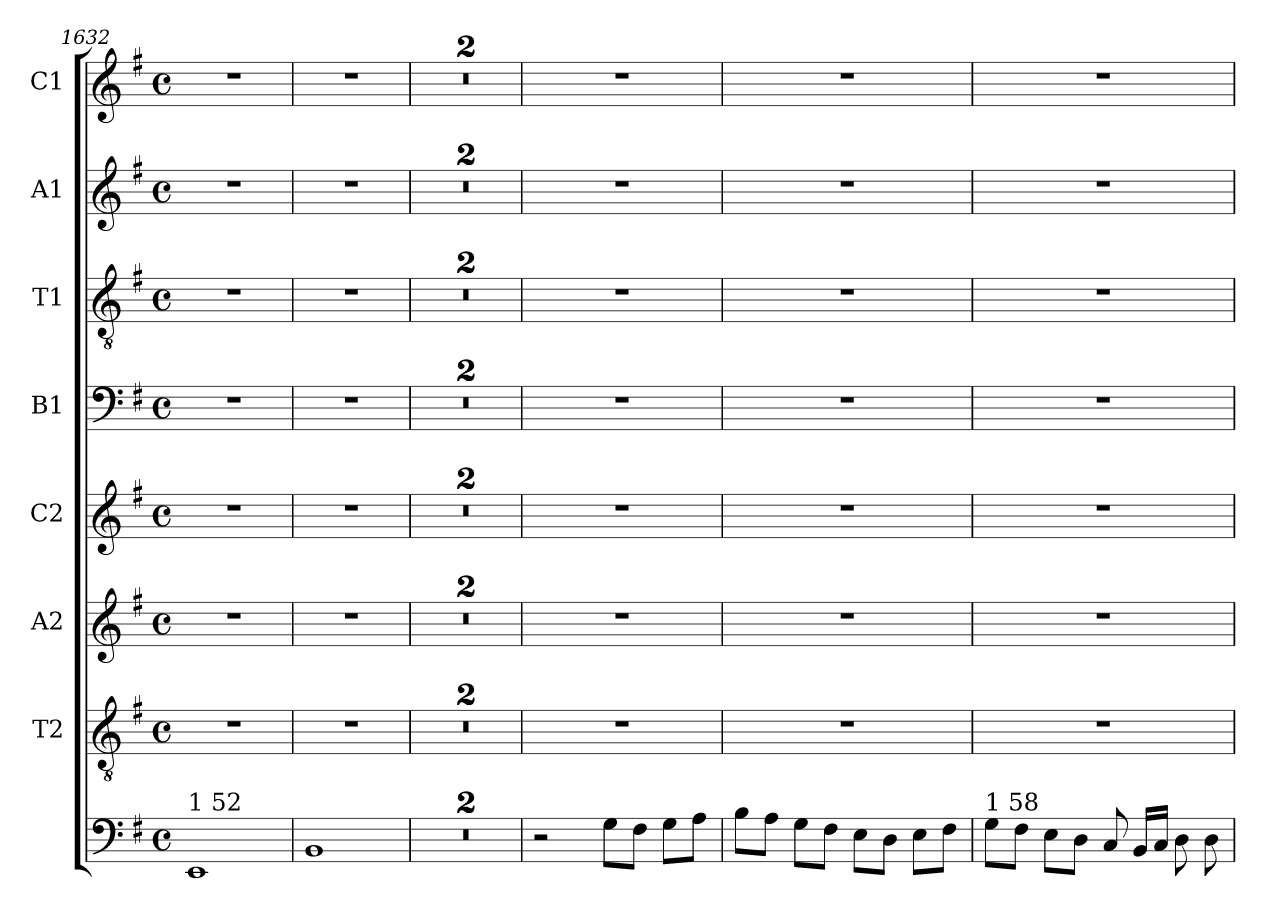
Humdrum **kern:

**kern	**kern	**kern	**kern	**kern	**kern	**kern	**kern
*part8	*part7	*part6	*part5	*part4	*part3	*part2	*part1
*staff8	*staff7	*staff6	*staff5	*staff4	*staff3	*staff2	*staff1
*	*I"T2	*I"A2	*I"C2	*I"B1	*I"T1	*I"A1	*I"C1
*	*I'T2	*I'A2	*I'C2	*I'B1	*I'T1	*I'A1	*I'C1
!!LO:LB:g=z
*clefF4	*clefGv2	*clefG2	*clefG2	*clefF4	*clefGv2	*clefG2	*clefG2
*k[f#]	*k[f#]	*k[f#]	*k[f#]	*k[f#]	*k[f#]	*k[f#]	*k[f#]
*G:	*G:	*G:	*G:	*G:	*G:	*G:	*G:
*M4/4	*M4/4	*M4/4	*M4/4	*M4/4	*M4/4	*M4/4	*M4/4
*met(c)	*met(c)	*met(c)	*met(c)	*met(c)	*met(c)	*met(c)	*met(c)
=1632	=1632	=1632	=1632	=1632	=1632	=1632	=1632
!LO:TX:a:t=1 52	!	!	!	!	!	!	!
1EE	1r	1r	1r	1r	1r	1r	1r
=1633	=1633	=1633	=1633	=1633	=1633	=1633	=1633
1BB	1r	1r	1r	1r	1r	1r	1r
=1634	=1634	=1634	=1634	=1634	=1634	=1634	=1634
1r	1r	1r	1r	1r	1r	1r	1r
=1635	=1635	=1635	=1635	=1635	=1635	=1635	=1635
1r	1r	1r	1r	1r	1r	1r	1r
=1636	=1636	=1636	=1636	=1636	=1636	=1636	=1636
2r	1r	1r	1r	1r	1r	1r	1r
8G\L	.	.	.	.	.	.	.
8F#\J	.	.	.	.	.	.	.
8G\L	.	.	.	.	.	.	.
8A\J	.	.	.	.	.	.	.
=1637	=1637	=1637	=1637	=1637	=1637	=1637	=1637
8B\L	1r	1r	1r	1r	1r	1r	1r
8A\J	.	.	.	.	.	.	.
8G\L	.	.	.	.	.	.	.
8F#\J	.	.	.	.	.	.	.
8E\L	.	.	.	.	.	.	.
8D\J	.	.	.	.	.	.	.
8E\L	.	.	.	.	.	.	.
8F#\J	.	.	.	.	.	.	.
!!LO:LB:g=z
=1638	=1638	=1638	=1638	=1638	=1638	=1638	=1638
!LO:TX:a:t=1 58	!	!	!	!	!	!	!
8G\L	1r	1r	1r	1r	1r	1r	1r
8F#\J	.	.	.	.	.	.	.
8E\L	.	.	.	.	.	.	.
8D\J	.	.	.	.	.	.	.
8C/	.	.	.	.	.	.	.
16BB/LL	.	.	.	.	.	.	.
16C/JJ	.	.	.	.	.	.	.
8D\	.	.	.	.	.	.	.
8D\	.	.	.	.	.	.	.
=	=	=	=	=	=	=	=
*-	*-	*-	*-	*-	*-	*-	*-
